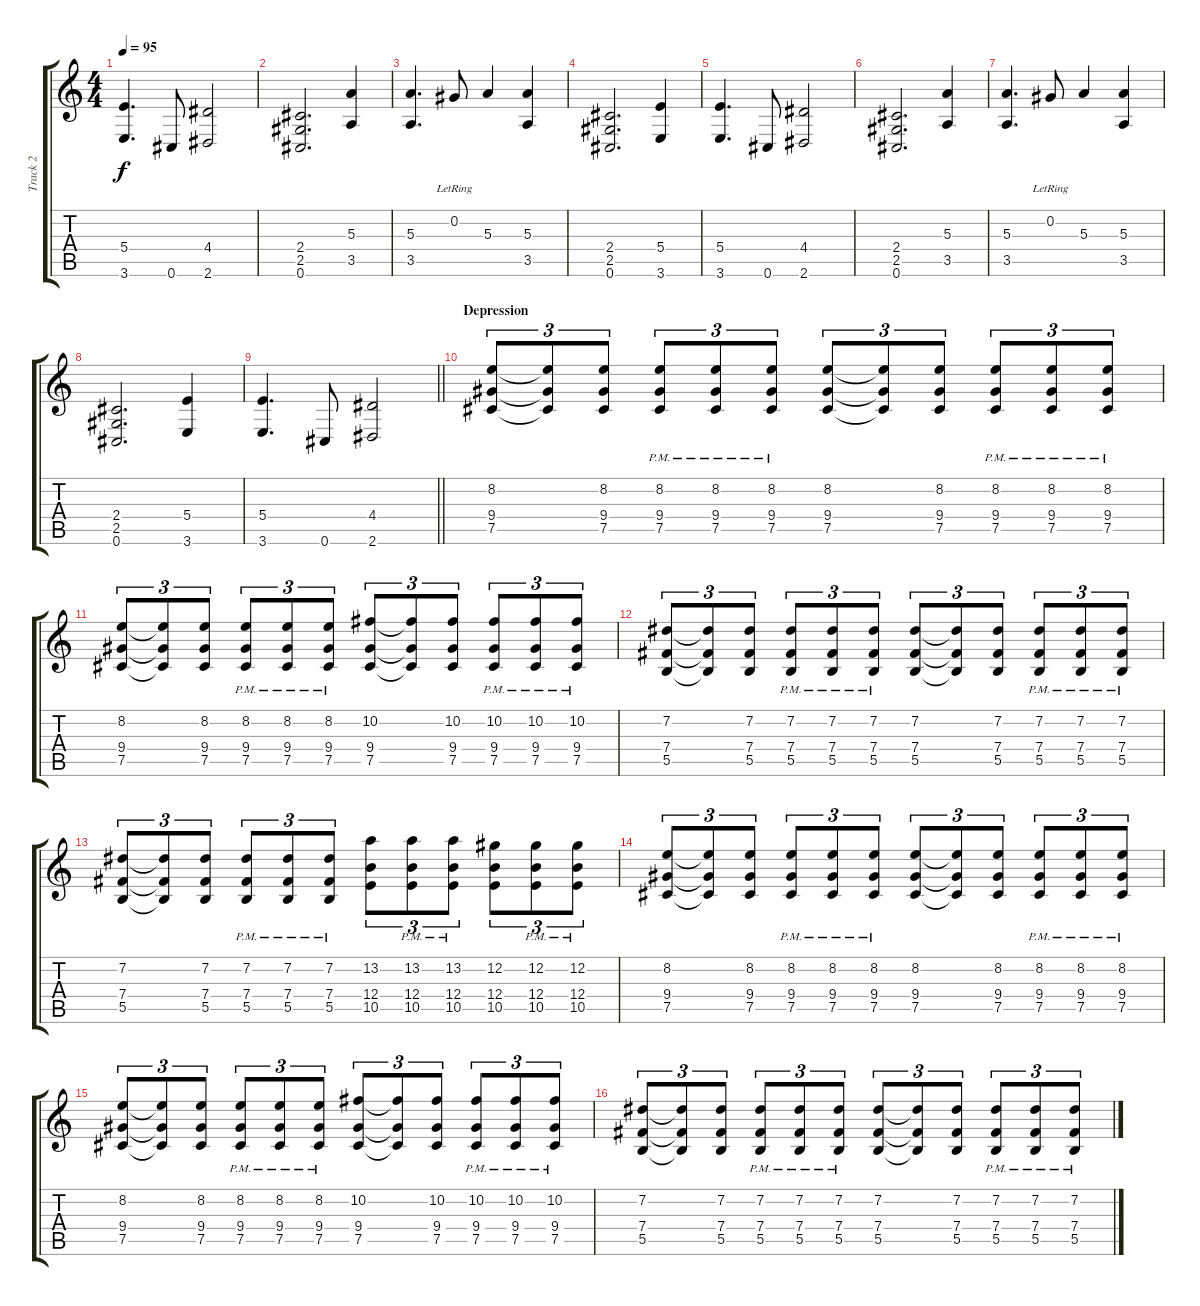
\track ("Track 2" "Track 2") {instrument overdrivenguitar}
\staff {score tabs}
\tuning (Db4 Ab3 E3 B2 Gb2 Db2) {hide}
\ts (4 4)
\tempo 95
\clef g2
\ks c
(5.4 3.6).4{d dy f} 0.6.8 (4.4 2.6).2 |
(2.4 2.5 0.6).2{d} (5.3 3.5).4 |
(5.3 3.5).4{d} 0.2{lr}.8 5.3.4 (5.3 3.5).4 |
(2.4 2.5 0.6).2{d} (5.4 3.6).4 |
(5.4 3.6).4{d} 0.6.8 (4.4 2.6).2 |
(2.4 2.5 0.6).2{d} (5.3 3.5).4 |
(5.3 3.5).4{d} 0.2{lr}.8 5.3.4 (5.3 3.5).4 |
(2.4 2.5 0.6).2{d} (5.4 3.6).4 |
\barLineRight lightlight
(5.4 3.6).4{d} 0.6.8 (4.4 2.6).2 |
\section ("" "Depression")
(8.2 9.4 7.5).8{tu (3 2)} (8.2{t} 9.4{t} 7.5{t}).8{tu (3 2)} (8.2 9.4 7.5).8{tu (3 2)} (8.2{pm} 9.4{pm} 7.5{pm}).8{tu (3 2)} (8.2{pm} 9.4{pm} 7.5{pm}).8{tu (3 2)} (8.2{pm} 9.4{pm} 7.5{pm}).8{tu (3 2)} (8.2 9.4 7.5).8{tu (3 2)} (8.2{t} 9.4{t} 7.5{t}).8{tu (3 2)} (8.2 9.4 7.5).8{tu (3 2)} (8.2{pm} 9.4{pm} 7.5{pm}).8{tu (3 2)} (8.2{pm} 9.4{pm} 7.5{pm}).8{tu (3 2)} (8.2{pm} 9.4{pm} 7.5{pm}).8{tu (3 2)} |
(8.2 9.4 7.5).8{tu (3 2)} (8.2{t} 9.4{t} 7.5{t}).8{tu (3 2)} (8.2 9.4 7.5).8{tu (3 2)} (8.2{pm} 9.4{pm} 7.5{pm}).8{tu (3 2)} (8.2{pm} 9.4{pm} 7.5{pm}).8{tu (3 2)} (8.2{pm} 9.4{pm} 7.5{pm}).8{tu (3 2)} (10.2 9.4 7.5).8{tu (3 2)} (10.2{t} 9.4{t} 7.5{t}).8{tu (3 2)} (10.2 9.4 7.5).8{tu (3 2)} (10.2{pm} 9.4{pm} 7.5{pm}).8{tu (3 2)} (10.2{pm} 9.4{pm} 7.5{pm}).8{tu (3 2)} (10.2{pm} 9.4{pm} 7.5{pm}).8{tu (3 2)} |
(7.2 7.4 5.5).8{tu (3 2)} (7.2{t} 7.4{t} 5.5{t}).8{tu (3 2)} (7.2 7.4 5.5).8{tu (3 2)} (7.2{pm} 7.4{pm} 5.5{pm}).8{tu (3 2)} (7.2{pm} 7.4{pm} 5.5{pm}).8{tu (3 2)} (7.2{pm} 7.4{pm} 5.5{pm}).8{tu (3 2)} (7.2 7.4 5.5).8{tu (3 2)} (7.2{t} 7.4{t} 5.5{t}).8{tu (3 2)} (7.2 7.4 5.5).8{tu (3 2)} (7.2{pm} 7.4{pm} 5.5{pm}).8{tu (3 2)} (7.2{pm} 7.4{pm} 5.5{pm}).8{tu (3 2)} (7.2{pm} 7.4{pm} 5.5{pm}).8{tu (3 2)} |
(7.2 7.4 5.5).8{tu (3 2)} (7.2{t} 7.4{t} 5.5{t}).8{tu (3 2)} (7.2 7.4 5.5).8{tu (3 2)} (7.2{pm} 7.4{pm} 5.5{pm}).8{tu (3 2)} (7.2{pm} 7.4{pm} 5.5{pm}).8{tu (3 2)} (7.2{pm} 7.4{pm} 5.5{pm}).8{tu (3 2)} (13.2 12.4 10.5).8{tu (3 2)} (13.2{pm} 12.4{pm} 10.5{pm}).8{tu (3 2)} (13.2{pm} 12.4{pm} 10.5{pm}).8{tu (3 2)} (12.2 12.4 10.5).8{tu (3 2)} (12.2{pm} 12.4{pm} 10.5{pm}).8{tu (3 2)} (12.2{pm} 12.4{pm} 10.5{pm}).8{tu (3 2)} |
(8.2 9.4 7.5).8{tu (3 2)} (8.2{t} 9.4{t} 7.5{t}).8{tu (3 2)} (8.2 9.4 7.5).8{tu (3 2)} (8.2{pm} 9.4{pm} 7.5{pm}).8{tu (3 2)} (8.2{pm} 9.4{pm} 7.5{pm}).8{tu (3 2)} (8.2{pm} 9.4{pm} 7.5{pm}).8{tu (3 2)} (8.2 9.4 7.5).8{tu (3 2)} (8.2{t} 9.4{t} 7.5{t}).8{tu (3 2)} (8.2 9.4 7.5).8{tu (3 2)} (8.2{pm} 9.4{pm} 7.5{pm}).8{tu (3 2)} (8.2{pm} 9.4{pm} 7.5{pm}).8{tu (3 2)} (8.2{pm} 9.4{pm} 7.5{pm}).8{tu (3 2)} |
(8.2 9.4 7.5).8{tu (3 2)} (8.2{t} 9.4{t} 7.5{t}).8{tu (3 2)} (8.2 9.4 7.5).8{tu (3 2)} (8.2{pm} 9.4{pm} 7.5{pm}).8{tu (3 2)} (8.2{pm} 9.4{pm} 7.5{pm}).8{tu (3 2)} (8.2{pm} 9.4{pm} 7.5{pm}).8{tu (3 2)} (10.2 9.4 7.5).8{tu (3 2)} (10.2{t} 9.4{t} 7.5{t}).8{tu (3 2)} (10.2 9.4 7.5).8{tu (3 2)} (10.2{pm} 9.4{pm} 7.5{pm}).8{tu (3 2)} (10.2{pm} 9.4{pm} 7.5{pm}).8{tu (3 2)} (10.2{pm} 9.4{pm} 7.5{pm}).8{tu (3 2)} |
(7.2 7.4 5.5).8{tu (3 2)} (7.2{t} 7.4{t} 5.5{t}).8{tu (3 2)} (7.2 7.4 5.5).8{tu (3 2)} (7.2{pm} 7.4{pm} 5.5{pm}).8{tu (3 2)} (7.2{pm} 7.4{pm} 5.5{pm}).8{tu (3 2)} (7.2{pm} 7.4{pm} 5.5{pm}).8{tu (3 2)} (7.2 7.4 5.5).8{tu (3 2)} (7.2{t} 7.4{t} 5.5{t}).8{tu (3 2)} (7.2 7.4 5.5).8{tu (3 2)} (7.2{pm} 7.4{pm} 5.5{pm}).8{tu (3 2)} (7.2{pm} 7.4{pm} 5.5{pm}).8{tu (3 2)} (7.2{pm} 7.4{pm} 5.5{pm}).8{tu (3 2)}
